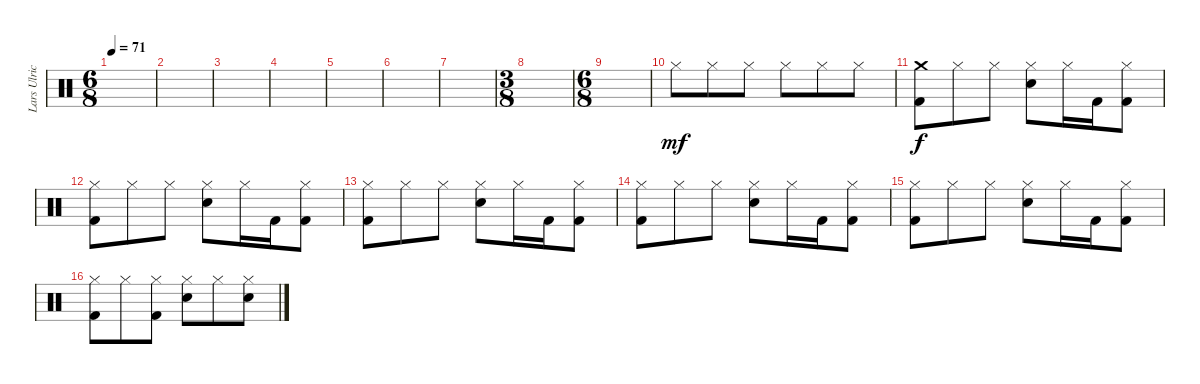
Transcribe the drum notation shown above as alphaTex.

\track ("Lars Ulrich" "Lars Ulric") {instrument percussion}
\staff {score}
\articulation defaults
\ts (6 8)
\tempo 71
\clef neutral
\ks c
|
|
|
|
|
|
|
\ts (3 8)
|
\ts (6 8)
|
"Hi-Hat (closed)".8{dy mf} "Hi-Hat (closed)".8 "Hi-Hat (closed)".8 "Hi-Hat (closed)".8 "Hi-Hat (closed)".8 "Hi-Hat (closed)".8 |
("Crash medium (hit)" "Kick (hit) 2").8{dy f} "Hi-Hat (closed)".8 "Hi-Hat (closed)".8 ("Hi-Hat (closed)" "Snare (hit) 2").8 "Hi-Hat (closed)".16 "Kick (hit) 2".16 ("Hi-Hat (closed)" "Kick (hit) 2").8 |
("Hi-Hat (closed)" "Kick (hit) 2").8 "Hi-Hat (closed)".8 "Hi-Hat (closed)".8 ("Hi-Hat (closed)" "Snare (hit) 2").8 "Hi-Hat (closed)".16 "Kick (hit) 2".16 ("Hi-Hat (closed)" "Kick (hit) 2").8 |
("Hi-Hat (closed)" "Kick (hit) 2").8 "Hi-Hat (closed)".8 "Hi-Hat (closed)".8 ("Hi-Hat (closed)" "Snare (hit) 2").8 "Hi-Hat (closed)".16 "Kick (hit) 2".16 ("Hi-Hat (closed)" "Kick (hit) 2").8 |
("Hi-Hat (closed)" "Kick (hit) 2").8 "Hi-Hat (closed)".8 "Hi-Hat (closed)".8 ("Hi-Hat (closed)" "Snare (hit) 2").8 "Hi-Hat (closed)".16 "Kick (hit) 2".16 ("Hi-Hat (closed)" "Kick (hit) 2").8 |
("Hi-Hat (closed)" "Kick (hit) 2").8 "Hi-Hat (closed)".8 "Hi-Hat (closed)".8 ("Hi-Hat (closed)" "Snare (hit) 2").8 "Hi-Hat (closed)".16 "Kick (hit) 2".16 ("Hi-Hat (closed)" "Kick (hit) 2").8 |
("Hi-Hat (closed)" "Kick (hit) 2").8 "Hi-Hat (closed)".8 ("Hi-Hat (closed)" "Kick (hit) 2").8 ("Hi-Hat (closed)" "Snare (hit) 2").8 "Hi-Hat (closed)".8 ("Hi-Hat (closed)" "Snare (hit) 2").8
